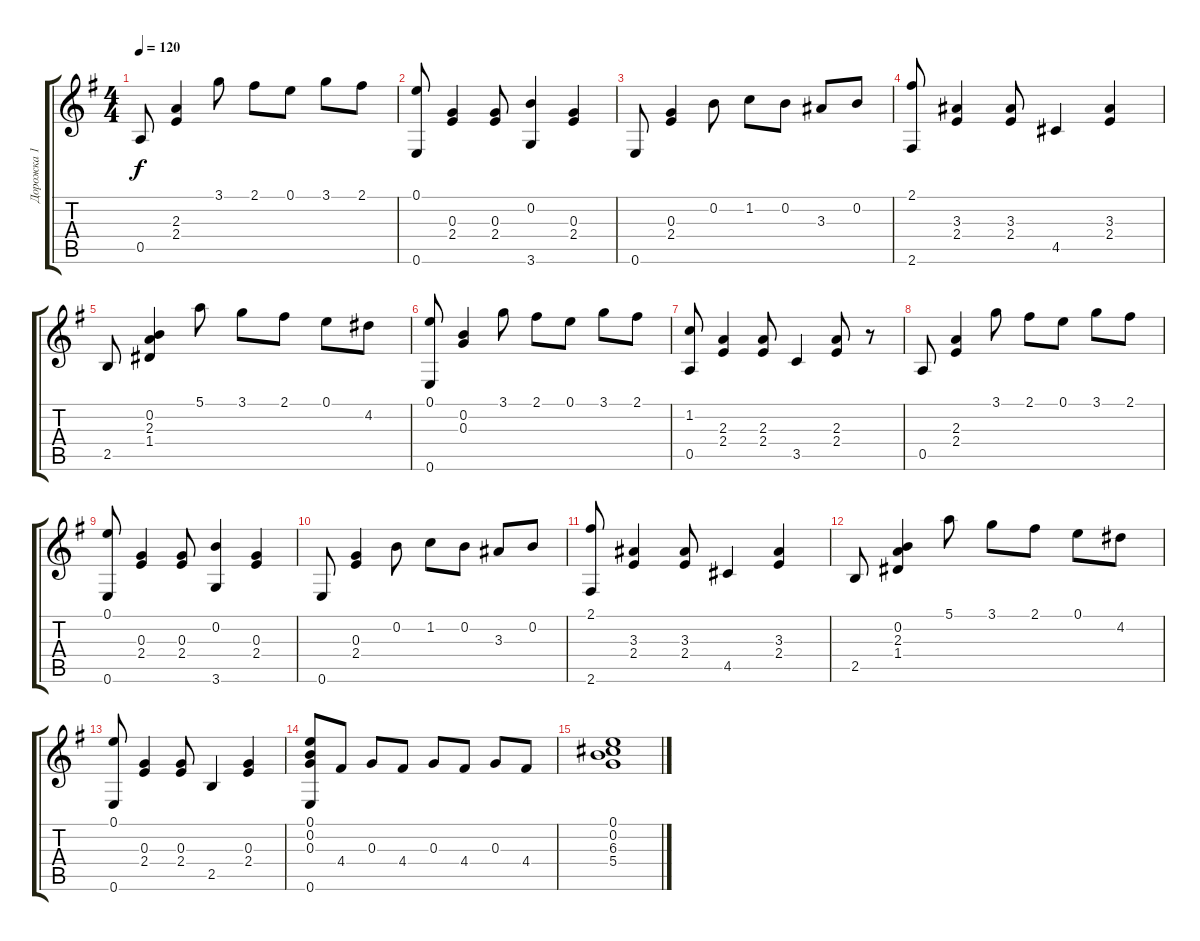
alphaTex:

\track ("Дорожка 1" "Дорожка 1") {instrument acousticguitarsteel}
\staff {score tabs}
\tuning (E4 B3 G3 D3 A2 E2) {hide}
\ts (4 4)
\tempo 120
\clef g2
\ks g
0.5.8{dy f} (2.3 2.4).4 3.1.8 2.1.8 0.1.8 3.1.8 2.1.8 |
(0.1 0.6).8 (0.3 2.4).4 (0.3 2.4).8 (0.2 3.6).4 (0.3 2.4).4 |
0.6.8 (0.3 2.4).4 0.2.8 1.2.8 0.2.8 3.3.8 0.2.8 |
(2.1 2.6).8 (3.3 2.4).4 (3.3 2.4).8 4.5.4 (3.3 2.4).4 |
2.5.8 (0.2 2.3 1.4).4 5.1.8 3.1.8 2.1.8 0.1.8 4.2.8 |
(0.1 0.6).8 (0.2 0.3).4 3.1.8 2.1.8 0.1.8 3.1.8 2.1.8 |
(1.2 0.5).8 (2.3 2.4).4 (2.3 2.4).8 3.5.4 (2.3 2.4).8 r.8 |
0.5.8 (2.3 2.4).4 3.1.8 2.1.8 0.1.8 3.1.8 2.1.8 |
(0.1 0.6).8 (0.3 2.4).4 (0.3 2.4).8 (0.2 3.6).4 (0.3 2.4).4 |
0.6.8 (0.3 2.4).4 0.2.8 1.2.8 0.2.8 3.3.8 0.2.8 |
(2.1 2.6).8 (3.3 2.4).4 (3.3 2.4).8 4.5.4 (3.3 2.4).4 |
2.5.8 (0.2 2.3 1.4).4 5.1.8 3.1.8 2.1.8 0.1.8 4.2.8 |
(0.1 0.6).8 (0.3 2.4).4 (0.3 2.4).8 2.5.4 (0.3 2.4).4 |
(0.1 0.2 0.3 0.6).8 4.4.8 0.3.8 4.4.8 0.3.8 4.4.8 0.3.8 4.4.8 |
(0.1 0.2 6.3 5.4).1
